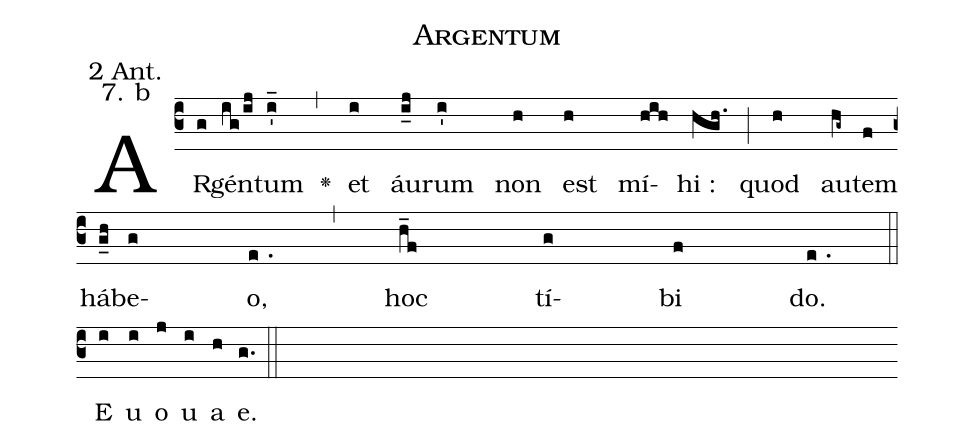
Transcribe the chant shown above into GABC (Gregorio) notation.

name: Argentum;
office-part: 2 Antiphon;
mode: 7b;
annotation: 2 Ant.;
annotation: 7. b;
%%
(c3)AR(g)gén(ig/ij)tum(i'_) <v>\greheightstar</v>(,) et(i) áu(i_j)rum(i') non(h) est(h) mí(hih)hi :(hgh.) (;) quod(h) au(hg~)tem(f) há(g_h)be(g)o,(e.) (,) hoc(h_f) tí(g)bi(f) do.(e.) (::z)

<eu>E(i) u(i) o(j) u(i) a(h) e.</eu>(g.) (::)
